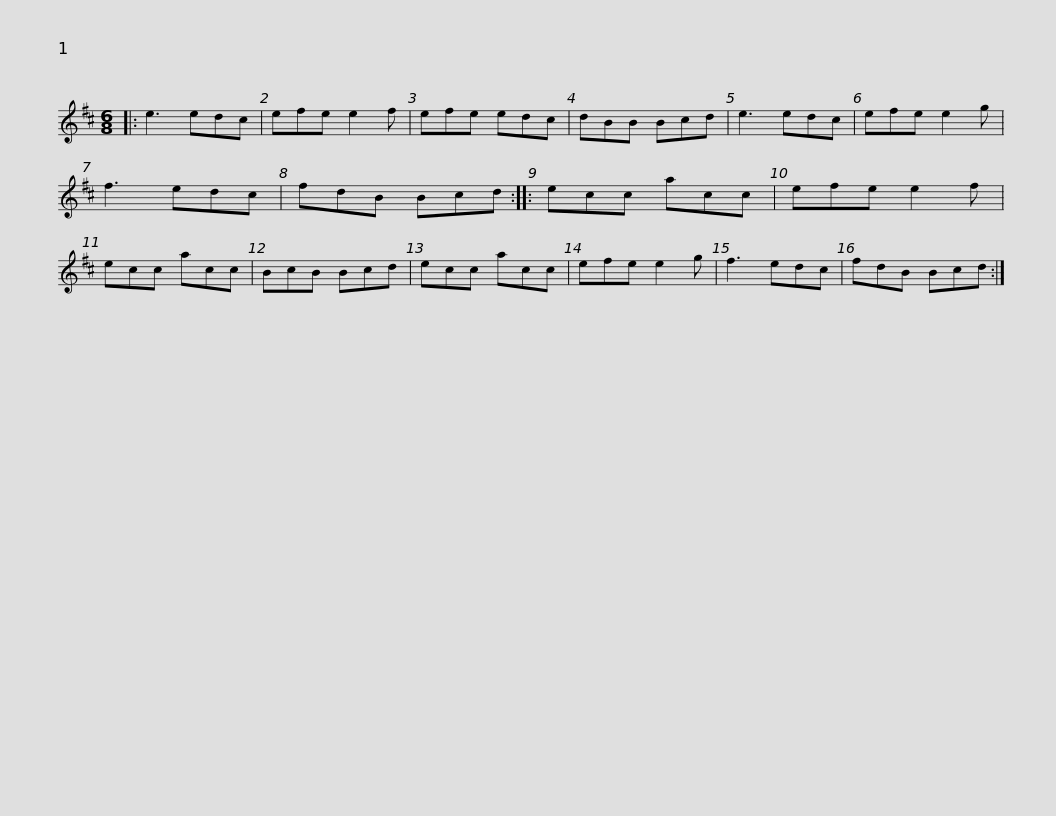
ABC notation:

X:1
L:1/8
M:6/8
I:linebreak $
K:D
V:1 treble
V:1
|: e3 edc | efe e2 f | efe edc | dBB Bcd | e3 edc | %5
 efe e2 g | f3 edc | fdB Bcd ::$ ecc acc | efe e2 f | %10
 ecc acc | BcB Bcd | ecc acc | efe e2 g | f3 edc |$ %15
 fdB Bcd :| %16
